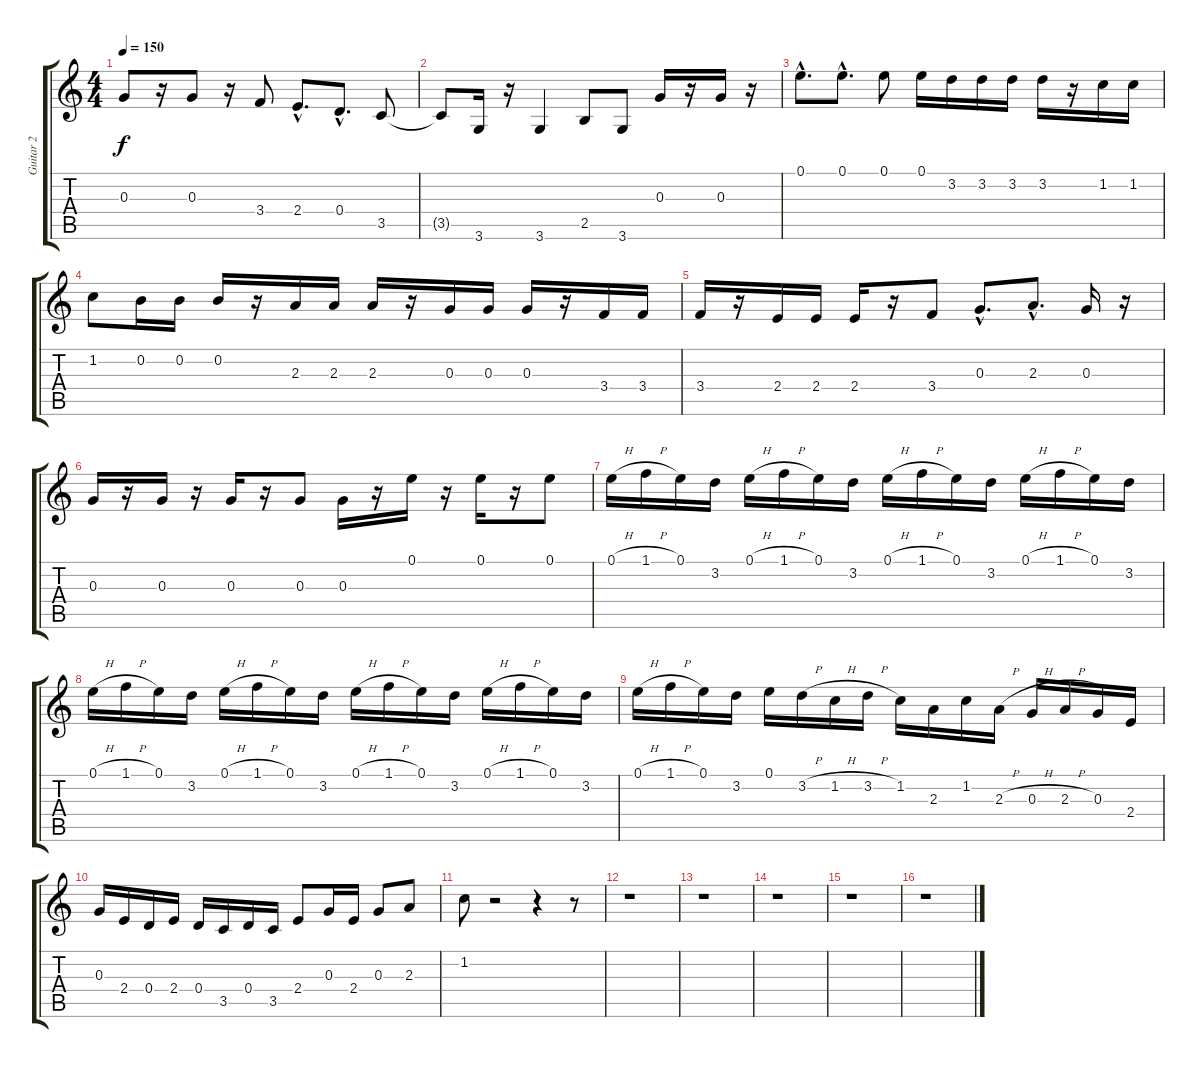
\track ("Guitar 2" "Guitar 2") {instrument distortionguitar}
\staff {score tabs}
\tuning (E4 B3 G3 D3 A2 E2) {hide}
\ts (4 4)
\tempo 150
\clef g2
\ks c
0.3.8{dy f} r.16 0.3.8 r.16 3.4.8 2.4{hac}.8{d} 0.4{hac}.8{d} 3.5.8 |
3.5{t}.8 3.6.16 r.16 3.6.4 2.5.8 3.6.8 0.3.16 r.16 0.3.16 r.16 |
0.1{hac}.8{d} 0.1{hac}.8{d} 0.1.8 0.1.16 3.2.16 3.2.16 3.2.16 3.2.16 r.16 1.2.16 1.2.16 |
1.2.8 0.2.16 0.2.16 0.2.16 r.16 2.3.16 2.3.16 2.3.16 r.16 0.3.16 0.3.16 0.3.16 r.16 3.4.16 3.4.16 |
3.4.16 r.16 2.4.16 2.4.16 2.4.16 r.16 3.4.8 0.3{hac}.8{d} 2.3{hac}.8{d} 0.3.16 r.16 |
0.3.16 r.16 0.3.16 r.16 0.3.16 r.16 0.3.8 0.3.16 r.16 0.1.16 r.16 0.1.16 r.16 0.1.8 |
0.1{h}.16 1.1{h}.16 0.1.16 3.2.16 0.1{h}.16 1.1{h}.16 0.1.16 3.2.16 0.1{h}.16 1.1{h}.16 0.1.16 3.2.16 0.1{h}.16 1.1{h}.16 0.1.16 3.2.16 |
0.1{h}.16 1.1{h}.16 0.1.16 3.2.16 0.1{h}.16 1.1{h}.16 0.1.16 3.2.16 0.1{h}.16 1.1{h}.16 0.1.16 3.2.16 0.1{h}.16 1.1{h}.16 0.1.16 3.2.16 |
0.1{h}.16 1.1{h}.16 0.1.16 3.2.16 0.1.16 3.2{h}.16 1.2{h}.16 3.2{h}.16 1.2.16 2.3.16 1.2.16 2.3{h}.16 0.3{h}.16 2.3{h}.16 0.3.16 2.4.16 |
0.3.16 2.4.16 0.4.16 2.4.16 0.4.16 3.5.16 0.4.16 3.5.16 2.4.8 0.3.16 2.4.16 0.3.8 2.3.8 |
1.2.8 r.2 r.4 r.8 |
r.1 |
r.1 |
r.1 |
r.1 |
r.1
